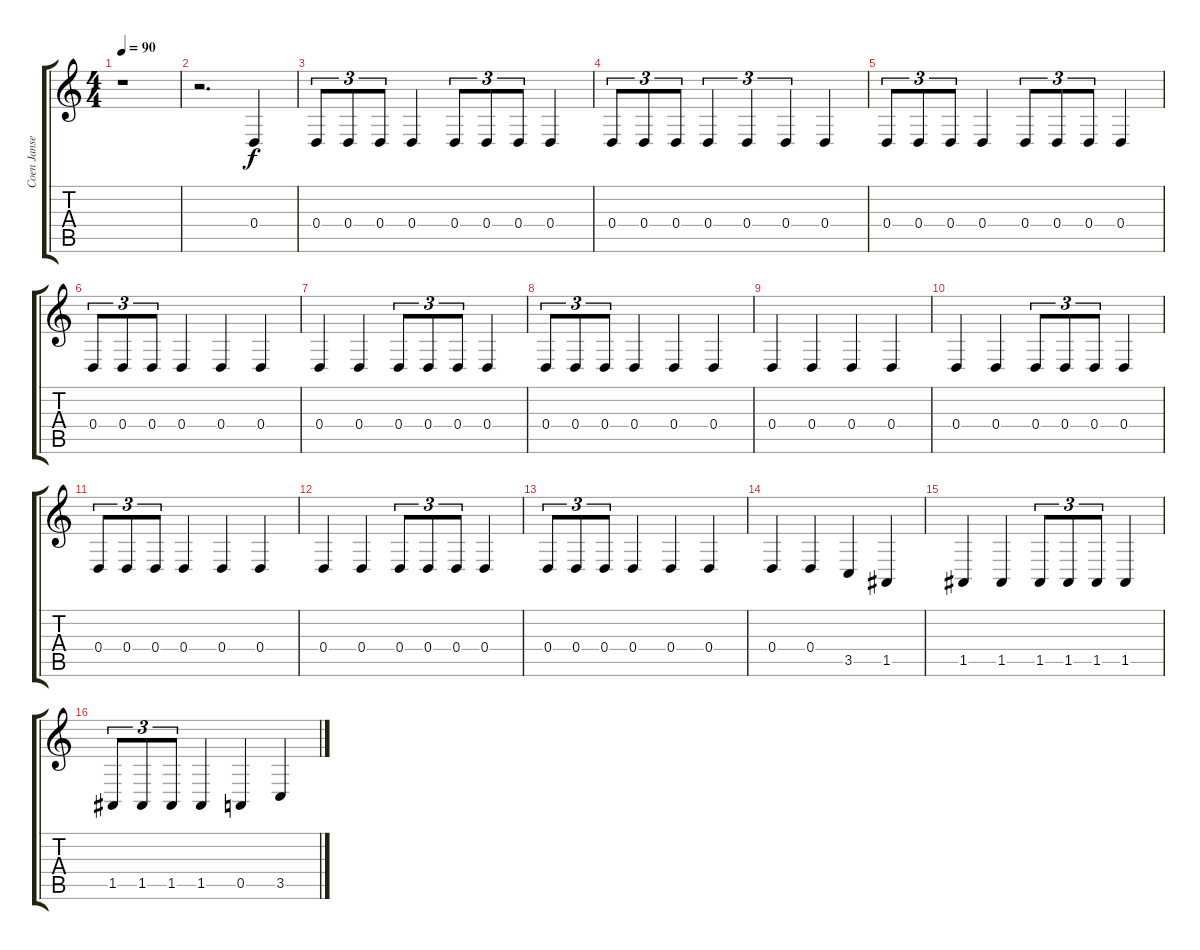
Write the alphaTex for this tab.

\track ("Coen Jansen" "Coen Janse") {instrument pizzicatostrings}
\staff {score tabs}
\tuning (E4 B3 G3 D3 A2 E2) {hide}
\ts (4 4)
\tempo 90
\clef g2
\ks c
r.1{dy f instrument pizzicatostrings} |
r.2{d} 0.4.4 |
0.4.8{tu (3 2)} 0.4.8{tu (3 2)} 0.4.8{tu (3 2)} 0.4.4 0.4.8{tu (3 2)} 0.4.8{tu (3 2)} 0.4.8{tu (3 2)} 0.4.4 |
0.4.8{tu (3 2)} 0.4.8{tu (3 2)} 0.4.8{tu (3 2)} 0.4.4{tu (3 2)} 0.4.4{tu (3 2)} 0.4.4{tu (3 2)} 0.4.4 |
0.4.8{tu (3 2)} 0.4.8{tu (3 2)} 0.4.8{tu (3 2)} 0.4.4 0.4.8{tu (3 2)} 0.4.8{tu (3 2)} 0.4.8{tu (3 2)} 0.4.4 |
0.4.8{tu (3 2)} 0.4.8{tu (3 2)} 0.4.8{tu (3 2)} 0.4.4 0.4.4 0.4.4 |
0.4.4 0.4.4 0.4.8{tu (3 2)} 0.4.8{tu (3 2)} 0.4.8{tu (3 2)} 0.4.4 |
0.4.8{tu (3 2)} 0.4.8{tu (3 2)} 0.4.8{tu (3 2)} 0.4.4 0.4.4 0.4.4 |
0.4.4 0.4.4 0.4.4 0.4.4 |
0.4.4 0.4.4 0.4.8{tu (3 2)} 0.4.8{tu (3 2)} 0.4.8{tu (3 2)} 0.4.4 |
0.4.8{tu (3 2)} 0.4.8{tu (3 2)} 0.4.8{tu (3 2)} 0.4.4 0.4.4 0.4.4 |
0.4.4 0.4.4 0.4.8{tu (3 2)} 0.4.8{tu (3 2)} 0.4.8{tu (3 2)} 0.4.4 |
0.4.8{tu (3 2)} 0.4.8{tu (3 2)} 0.4.8{tu (3 2)} 0.4.4 0.4.4 0.4.4 |
0.4.4 0.4.4 3.5.4 1.5.4 |
1.5.4 1.5.4 1.5.8{tu (3 2)} 1.5.8{tu (3 2)} 1.5.8{tu (3 2)} 1.5.4 |
1.5.8{tu (3 2)} 1.5.8{tu (3 2)} 1.5.8{tu (3 2)} 1.5.4 0.5.4 3.5.4
